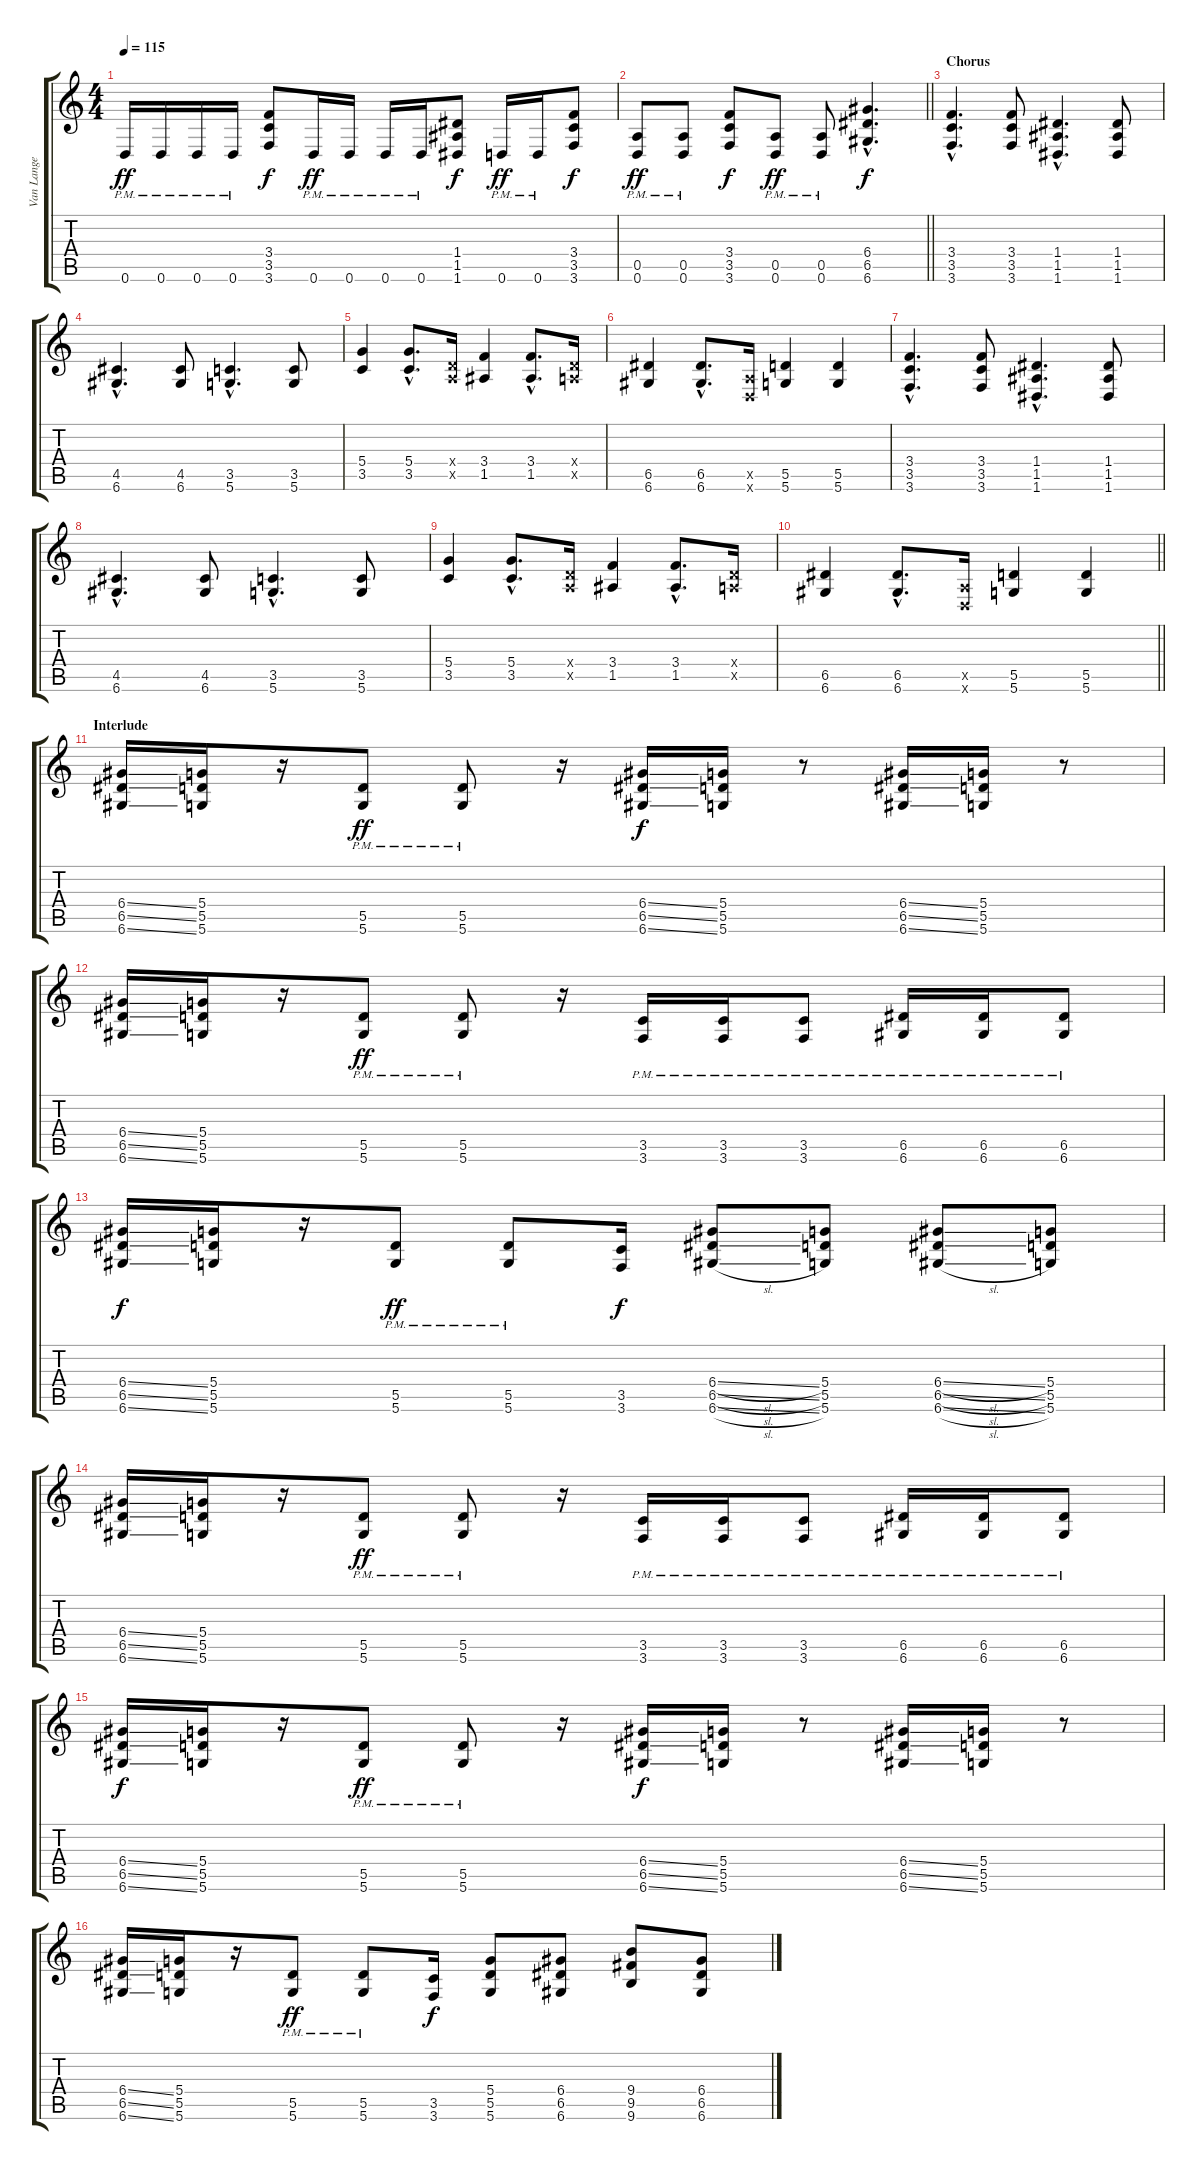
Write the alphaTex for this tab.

\track ("Van Lange" "Van Lange") {instrument distortionguitar}
\staff {score tabs}
\tuning (E4 B3 G3 D3 A2 D2) {hide}
\ts (4 4)
\tempo 115
\clef g2
\ks c
0.6{pm}.16{dy ff} 0.6{pm}.16 0.6{pm}.16 0.6{pm}.16 (3.4 3.5 3.6).8{dy f} 0.6{pm}.16{dy ff} 0.6{pm}.16 0.6{pm}.16 0.6{pm}.16 (1.4 1.5 1.6).8{dy f} 0.6{pm}.16{dy ff} 0.6{pm}.16 (3.4 3.5 3.6).8{dy f} |
\barLineRight lightlight
(0.5{pm} 0.6{pm}).8{dy ff} (0.5{pm} 0.6{pm}).8 (3.4 3.5 3.6).8{dy f} (0.5{pm} 0.6{pm}).8{dy ff} (0.5{pm} 0.6{pm}).8 (6.4{hac} 6.5{hac} 6.6{hac}).4{d dy f} |
\section ("" "Chorus")
(3.4{hac} 3.5{hac} 3.6{hac}).4{d} (3.4 3.5 3.6).8 (1.4{hac} 1.5{hac} 1.6{hac}).4{d} (1.4 1.5 1.6).8 |
(4.5{hac} 6.6{hac}).4{d} (4.5 6.6).8 (3.5{hac} 5.6{hac}).4{d} (3.5 5.6).8 |
(5.4 3.5).4 (5.4{hac} 3.5{hac}).8{d} (0.4{x} 0.5{x}).16 (3.4 1.5).4 (3.4{hac} 1.5{hac}).8{d} (0.4{x} 0.5{x}).16 |
(6.5 6.6).4 (6.5{hac} 6.6{hac}).8{d} (0.5{x} 0.6{x}).16 (5.5 5.6).4 (5.5 5.6).4 |
(3.4{hac} 3.5{hac} 3.6{hac}).4{d} (3.4 3.5 3.6).8 (1.4{hac} 1.5{hac} 1.6{hac}).4{d} (1.4 1.5 1.6).8 |
(4.5{hac} 6.6{hac}).4{d} (4.5 6.6).8 (3.5{hac} 5.6{hac}).4{d} (3.5 5.6).8 |
(5.4 3.5).4 (5.4{hac} 3.5{hac}).8{d} (0.4{x} 0.5{x}).16 (3.4 1.5).4 (3.4{hac} 1.5{hac}).8{d} (0.4{x} 0.5{x}).16 |
\barLineRight lightlight
(6.5 6.6).4 (6.5{hac} 6.6{hac}).8{d} (0.5{x} 0.6{x}).16 (5.5 5.6).4 (5.5 5.6).4 |
\section ("" "Interlude")
(6.4{ss} 6.5{ss} 6.6{ss}).16 (5.4 5.5 5.6).16 r.16 (5.5{pm} 5.6{pm}).8{dy ff} (5.5{pm} 5.6{pm}).8 r.16 (6.4{ss} 6.5{ss} 6.6{ss}).16{dy f} (5.4 5.5 5.6).16 r.8 (6.4{ss} 6.5{ss} 6.6{ss}).16 (5.4 5.5 5.6).16 r.8 |
(6.4{ss} 6.5{ss} 6.6{ss}).16 (5.4 5.5 5.6).16 r.16 (5.5{pm} 5.6{pm}).8{dy ff} (5.5{pm} 5.6{pm}).8 r.16 (3.5{pm} 3.6{pm}).16 (3.5{pm} 3.6{pm}).16 (3.5{pm} 3.6{pm}).8 (6.5{pm} 6.6{pm}).16 (6.5{pm} 6.6{pm}).16 (6.5{pm} 6.6{pm}).8 |
(6.4{ss} 6.5{ss} 6.6{ss}).16{dy f} (5.4 5.5 5.6).16 r.16 (5.5{pm} 5.6{pm}).8{dy ff} (5.5{pm} 5.6{pm}).8 (3.5 3.6).16{dy f} (6.4{sl} 6.5{sl} 6.6{sl}).8 (5.4 5.5 5.6).8 (6.4{sl} 6.5{sl} 6.6{sl}).8 (5.4 5.5 5.6).8 |
(6.4{ss} 6.5{ss} 6.6{ss}).16 (5.4 5.5 5.6).16 r.16 (5.5{pm} 5.6{pm}).8{dy ff} (5.5{pm} 5.6{pm}).8 r.16 (3.5{pm} 3.6{pm}).16 (3.5{pm} 3.6{pm}).16 (3.5{pm} 3.6{pm}).8 (6.5{pm} 6.6{pm}).16 (6.5{pm} 6.6{pm}).16 (6.5{pm} 6.6{pm}).8 |
(6.4{ss} 6.5{ss} 6.6{ss}).16{dy f} (5.4 5.5 5.6).16 r.16 (5.5{pm} 5.6{pm}).8{dy ff} (5.5{pm} 5.6{pm}).8 r.16 (6.4{ss} 6.5{ss} 6.6{ss}).16{dy f} (5.4 5.5 5.6).16 r.8 (6.4{ss} 6.5{ss} 6.6{ss}).16 (5.4 5.5 5.6).16 r.8 |
(6.4{ss} 6.5{ss} 6.6{ss}).16 (5.4 5.5 5.6).16 r.16 (5.5{pm} 5.6{pm}).8{dy ff} (5.5{pm} 5.6{pm}).8 (3.5 3.6).16{dy f} (5.4 5.5 5.6).8 (6.4 6.5 6.6).8 (9.4 9.5 9.6).8 (6.4 6.5 6.6).8
